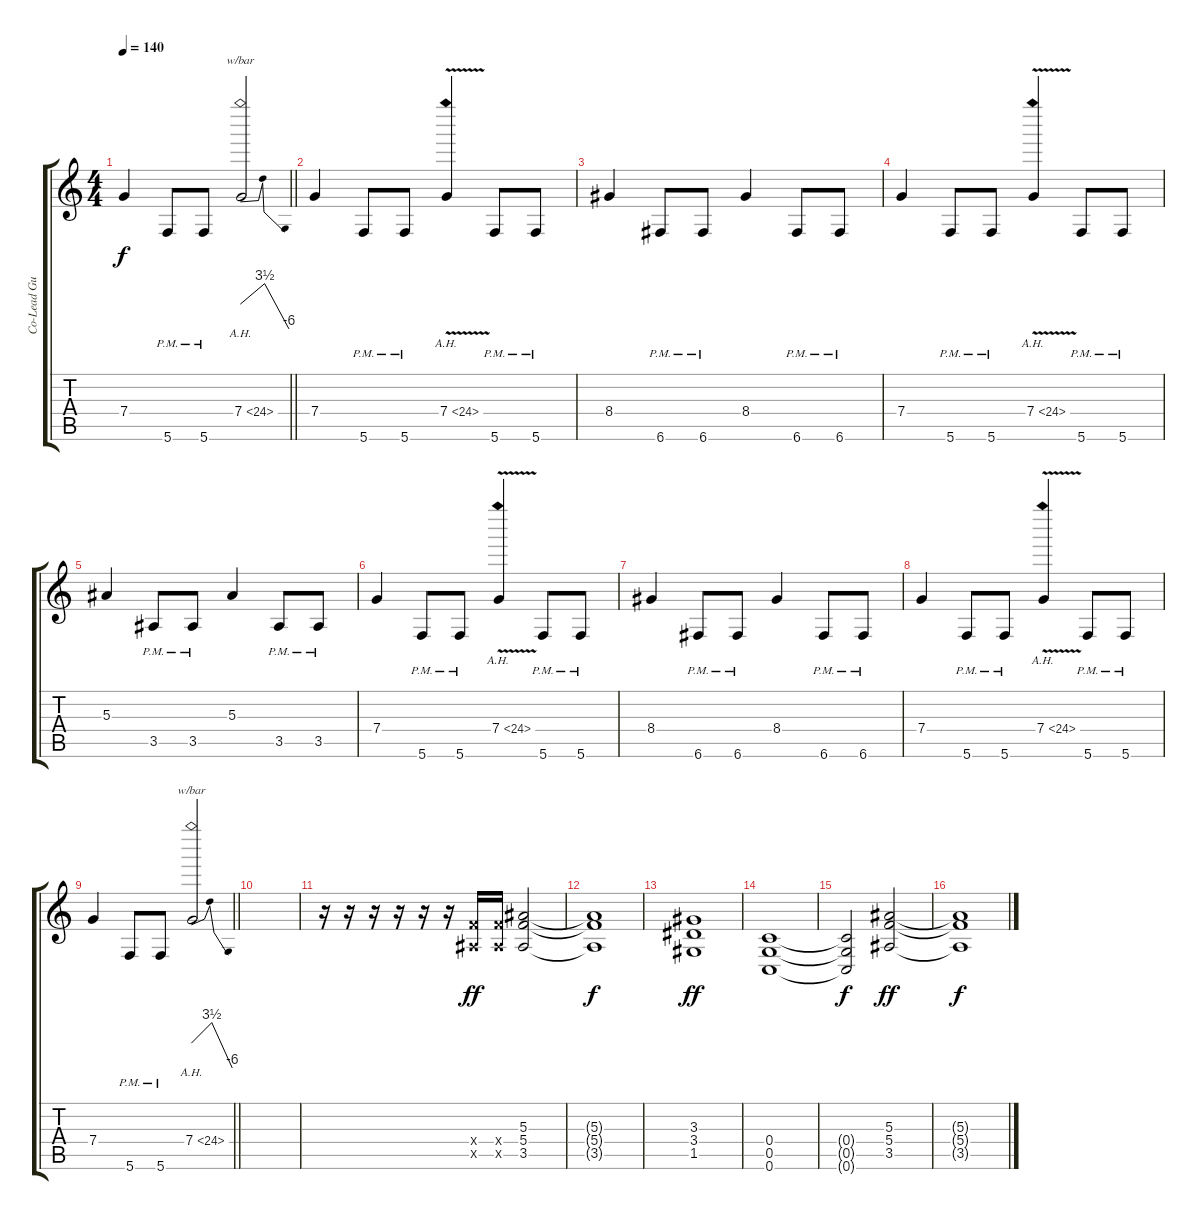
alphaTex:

\track ("Co-Lead Guitar" "Co-Lead Gu") {instrument distortionguitar}
\staff {score tabs}
\tuning (D4 A3 F3 C3 G2 C2) {hide}
\ts (4 4)
\tempo 140
\clef g2
\barLineRight lightlight
\ks c
7.4.4{dy f} 5.6{pm}.8 5.6{pm}.8 7.4{ah 17}.2{tbe (dip default 0 0 15 14 60 -24)} |
7.4.4 5.6{pm}.8 5.6{pm}.8 7.4{ah 17 v}.4 5.6{pm}.8 5.6{pm}.8 |
8.4.4 6.6{pm}.8 6.6{pm}.8 8.4.4 6.6{pm}.8 6.6{pm}.8 |
7.4.4 5.6{pm}.8 5.6{pm}.8 7.4{ah 17 v}.4 5.6{pm}.8 5.6{pm}.8 |
5.3.4 3.5{pm}.8 3.5{pm}.8 5.3.4 3.5{pm}.8 3.5{pm}.8 |
7.4.4 5.6{pm}.8 5.6{pm}.8 7.4{ah 17 v}.4 5.6{pm}.8 5.6{pm}.8 |
8.4.4 6.6{pm}.8 6.6{pm}.8 8.4.4 6.6{pm}.8 6.6{pm}.8 |
7.4.4 5.6{pm}.8 5.6{pm}.8 7.4{ah 17 v}.4 5.6{pm}.8 5.6{pm}.8 |
\barLineRight lightlight
7.4.4 5.6{pm}.8 5.6{pm}.8 7.4{ah 17}.2{tbe (dip default 0 0 15 14 60 -24)} |
|
r.16 r.16 r.16 r.16 r.16 r.16 (5.4{x} 3.5{x}).16{dy ff} (5.4{x} 3.5{x}).16 (5.3 5.4 3.5).2 |
(5.3{t} 5.4{t} 3.5{t}).1{dy f} |
(3.3 3.4 1.5).1{dy ff} |
(0.4 0.5 0.6).1 |
(0.4{t} 0.5{t} 0.6{t}).2{dy f} (5.3 5.4 3.5).2{dy ff} |
(5.3{t} 5.4{t} 3.5{t}).1{dy f}
